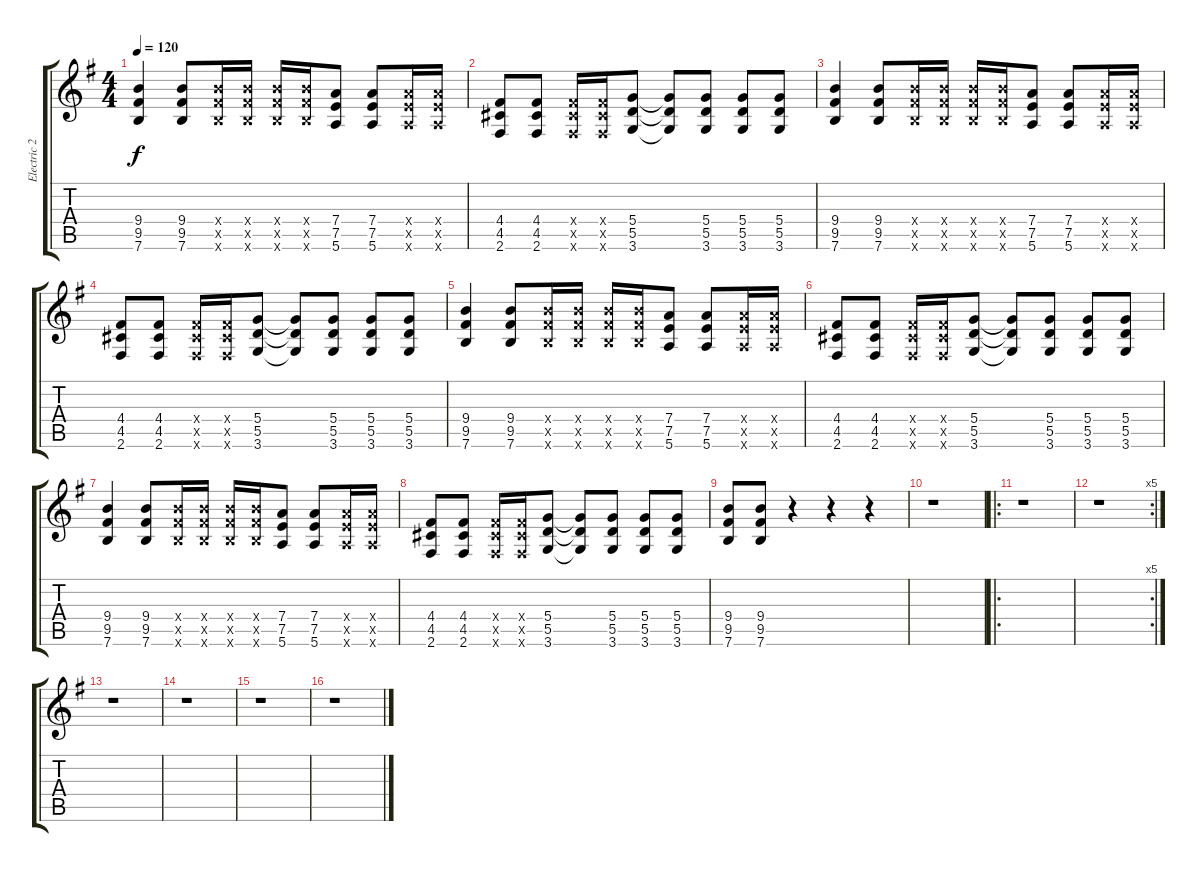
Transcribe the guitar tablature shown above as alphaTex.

\track ("Electric 2 (distortion)" "Electric 2") {instrument overdrivenguitar}
\staff {score tabs}
\tuning (E4 B3 G3 D3 A2 E2) {hide}
\ts (4 4)
\tempo 120
\clef g2
\ks g
(9.4 9.5 7.6).4{dy f} (9.4 9.5 7.6).8 (9.4{x} 9.5{x} 7.6{x}).16 (9.4{x} 9.5{x} 7.6{x}).16 (9.4{x} 9.5{x} 7.6{x}).16 (9.4{x} 9.5{x} 7.6{x}).16 (7.4 7.5 5.6).8 (7.4 7.5 5.6).8 (7.4{x} 7.5{x} 5.6{x}).16 (7.4{x} 7.5{x} 5.6{x}).16 |
(4.4 4.5 2.6).8 (4.4 4.5 2.6).8 (4.4{x} 4.5{x} 2.6{x}).16 (4.4{x} 4.5{x} 2.6{x}).16 (5.4 5.5 3.6).8 (5.4{t} 5.5{t} 3.6{t}).8 (5.4 5.5 3.6).8 (5.4 5.5 3.6).8 (5.4 5.5 3.6).8 |
(9.4 9.5 7.6).4 (9.4 9.5 7.6).8 (9.4{x} 9.5{x} 7.6{x}).16 (9.4{x} 9.5{x} 7.6{x}).16 (9.4{x} 9.5{x} 7.6{x}).16 (9.4{x} 9.5{x} 7.6{x}).16 (7.4 7.5 5.6).8 (7.4 7.5 5.6).8 (7.4{x} 7.5{x} 5.6{x}).16 (7.4{x} 7.5{x} 5.6{x}).16 |
(4.4 4.5 2.6).8 (4.4 4.5 2.6).8 (4.4{x} 4.5{x} 2.6{x}).16 (4.4{x} 4.5{x} 2.6{x}).16 (5.4 5.5 3.6).8 (5.4{t} 5.5{t} 3.6{t}).8 (5.4 5.5 3.6).8 (5.4 5.5 3.6).8 (5.4 5.5 3.6).8 |
(9.4 9.5 7.6).4 (9.4 9.5 7.6).8 (9.4{x} 9.5{x} 7.6{x}).16 (9.4{x} 9.5{x} 7.6{x}).16 (9.4{x} 9.5{x} 7.6{x}).16 (9.4{x} 9.5{x} 7.6{x}).16 (7.4 7.5 5.6).8 (7.4 7.5 5.6).8 (7.4{x} 7.5{x} 5.6{x}).16 (7.4{x} 7.5{x} 5.6{x}).16 |
(4.4 4.5 2.6).8 (4.4 4.5 2.6).8 (4.4{x} 4.5{x} 2.6{x}).16 (4.4{x} 4.5{x} 2.6{x}).16 (5.4 5.5 3.6).8 (5.4{t} 5.5{t} 3.6{t}).8 (5.4 5.5 3.6).8 (5.4 5.5 3.6).8 (5.4 5.5 3.6).8 |
(9.4 9.5 7.6).4 (9.4 9.5 7.6).8 (9.4{x} 9.5{x} 7.6{x}).16 (9.4{x} 9.5{x} 7.6{x}).16 (9.4{x} 9.5{x} 7.6{x}).16 (9.4{x} 9.5{x} 7.6{x}).16 (7.4 7.5 5.6).8 (7.4 7.5 5.6).8 (7.4{x} 7.5{x} 5.6{x}).16 (7.4{x} 7.5{x} 5.6{x}).16 |
(4.4 4.5 2.6).8 (4.4 4.5 2.6).8 (4.4{x} 4.5{x} 2.6{x}).16 (4.4{x} 4.5{x} 2.6{x}).16 (5.4 5.5 3.6).8 (5.4{t} 5.5{t} 3.6{t}).8 (5.4 5.5 3.6).8 (5.4 5.5 3.6).8 (5.4 5.5 3.6).8 |
(9.4 9.5 7.6).8 (9.4 9.5 7.6).8 r.4 r.4 r.4 |
r.1 |
\ro
r.1 |
\rc 5
r.1 |
r.1 |
r.1 |
r.1 |
r.1
